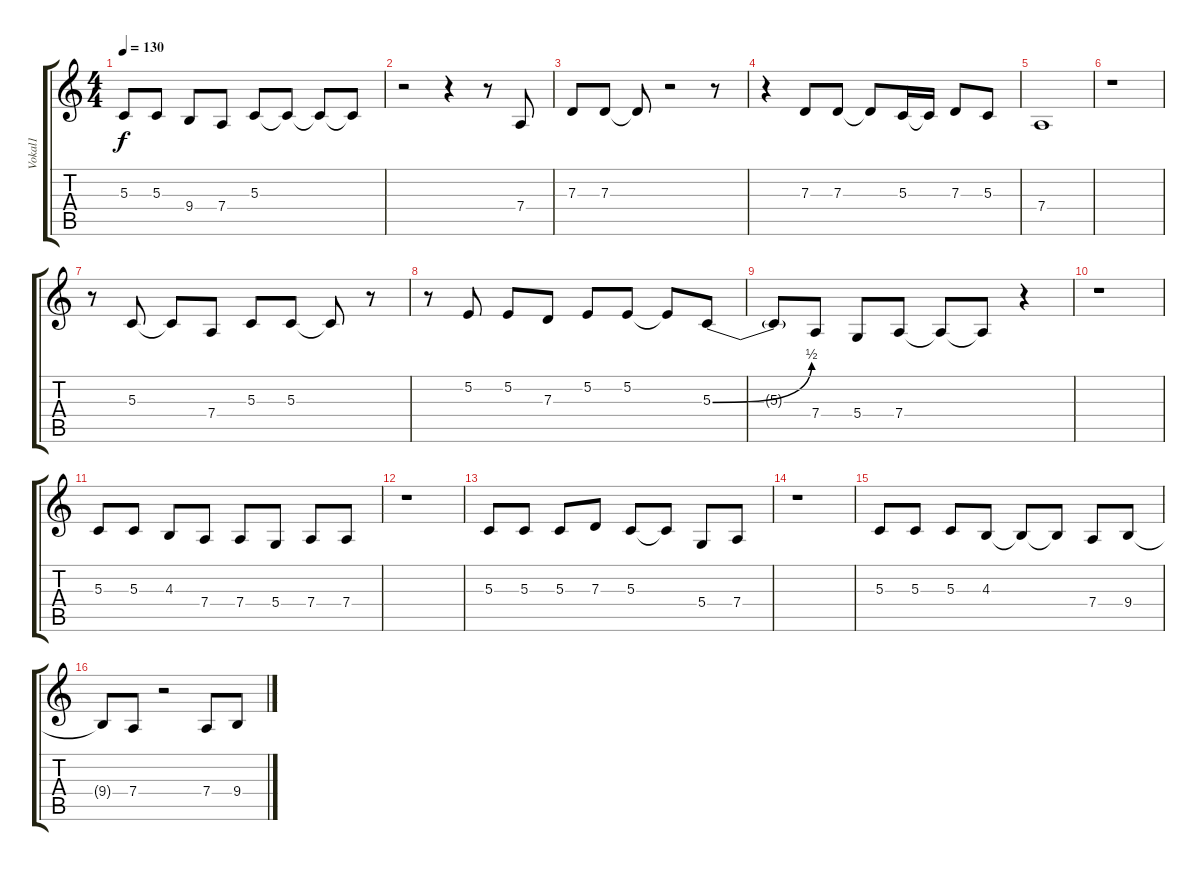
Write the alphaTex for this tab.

\track ("Vokal1" "Vokal1") {instrument bassoon}
\staff {score tabs}
\tuning (E4 B3 G3 D3 A2 E2) {hide}
\ts (4 4)
\tempo 130
\clef g2
\ks c
5.3.8{dy f} 5.3.8 9.4.8 7.4.8 5.3.8 5.3{t}.8 5.3{t}.8 5.3{t}.8 |
r.2 r.4 r.8 7.4.8 |
7.3.8 7.3.8 7.3{t}.8 r.2 r.8 |
r.4 7.3.8 7.3.8 7.3{t}.8 5.3.16 5.3{t}.16 7.3.8 5.3.8 |
7.4.1 |
r.1 |
r.8 5.3.8 5.3{t}.8 7.4.8 5.3.8 5.3.8 5.3{t}.8 r.8 |
r.8 5.2.8 5.2.8 7.3.8 5.2.8 5.2.8 5.2{t}.8 5.3{be (bend 0 0 60 2)}.8 |
5.3{t}.8 7.4.8 5.4.8 7.4.8 7.4{t}.8 7.4{t}.8 r.4 |
r.1 |
5.3.8 5.3.8 4.3.8 7.4.8 7.4.8 5.4.8 7.4.8 7.4.8 |
r.1 |
5.3.8 5.3.8 5.3.8 7.3.8 5.3.8 5.3{t}.8 5.4.8 7.4.8 |
r.1 |
5.3.8 5.3.8 5.3.8 4.3.8 4.3{t}.8 4.3{t}.8 7.4.8 9.4.8 |
9.4{t}.8 7.4.8 r.2 7.4.8 9.4.8
